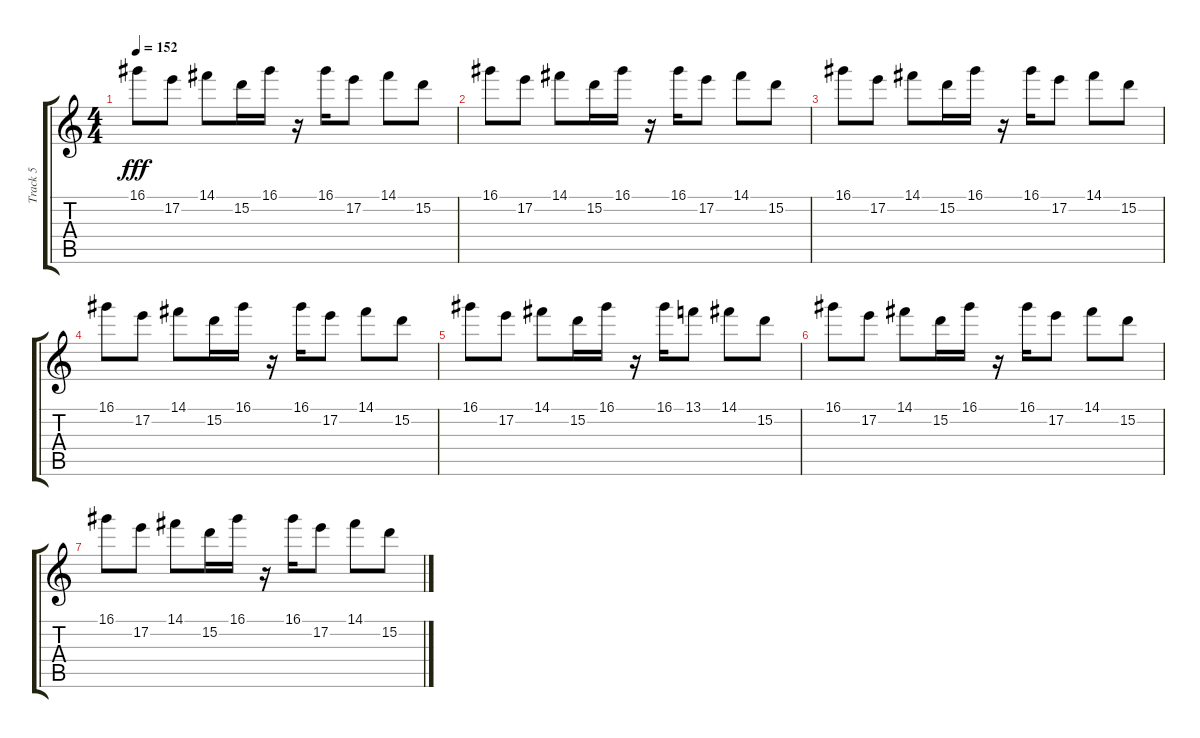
\track ("Track 5" "Track 5") {instrument acousticguitarsteel}
\staff {score tabs}
\tuning (E4 B3 G3 D3 A2 E2) {hide}
\ts (4 4)
\tempo 152
\clef g2
\ks c
16.1.8{dy fff} 17.2.8 14.1.8 15.2.16 16.1.16 r.16 16.1.16 17.2.8 14.1.8 15.2.8 |
16.1.8 17.2.8 14.1.8 15.2.16 16.1.16 r.16 16.1.16 17.2.8 14.1.8 15.2.8 |
16.1.8 17.2.8 14.1.8 15.2.16 16.1.16 r.16 16.1.16 17.2.8 14.1.8 15.2.8 |
16.1.8 17.2.8 14.1.8 15.2.16 16.1.16 r.16 16.1.16 17.2.8 14.1.8 15.2.8 |
16.1.8 17.2.8 14.1.8 15.2.16 16.1.16 r.16 16.1.16 13.1.8 14.1.8 15.2.8 |
16.1.8 17.2.8 14.1.8 15.2.16 16.1.16 r.16 16.1.16 17.2.8 14.1.8 15.2.8 |
16.1.8 17.2.8 14.1.8 15.2.16 16.1.16 r.16 16.1.16 17.2.8 14.1.8 15.2.8
